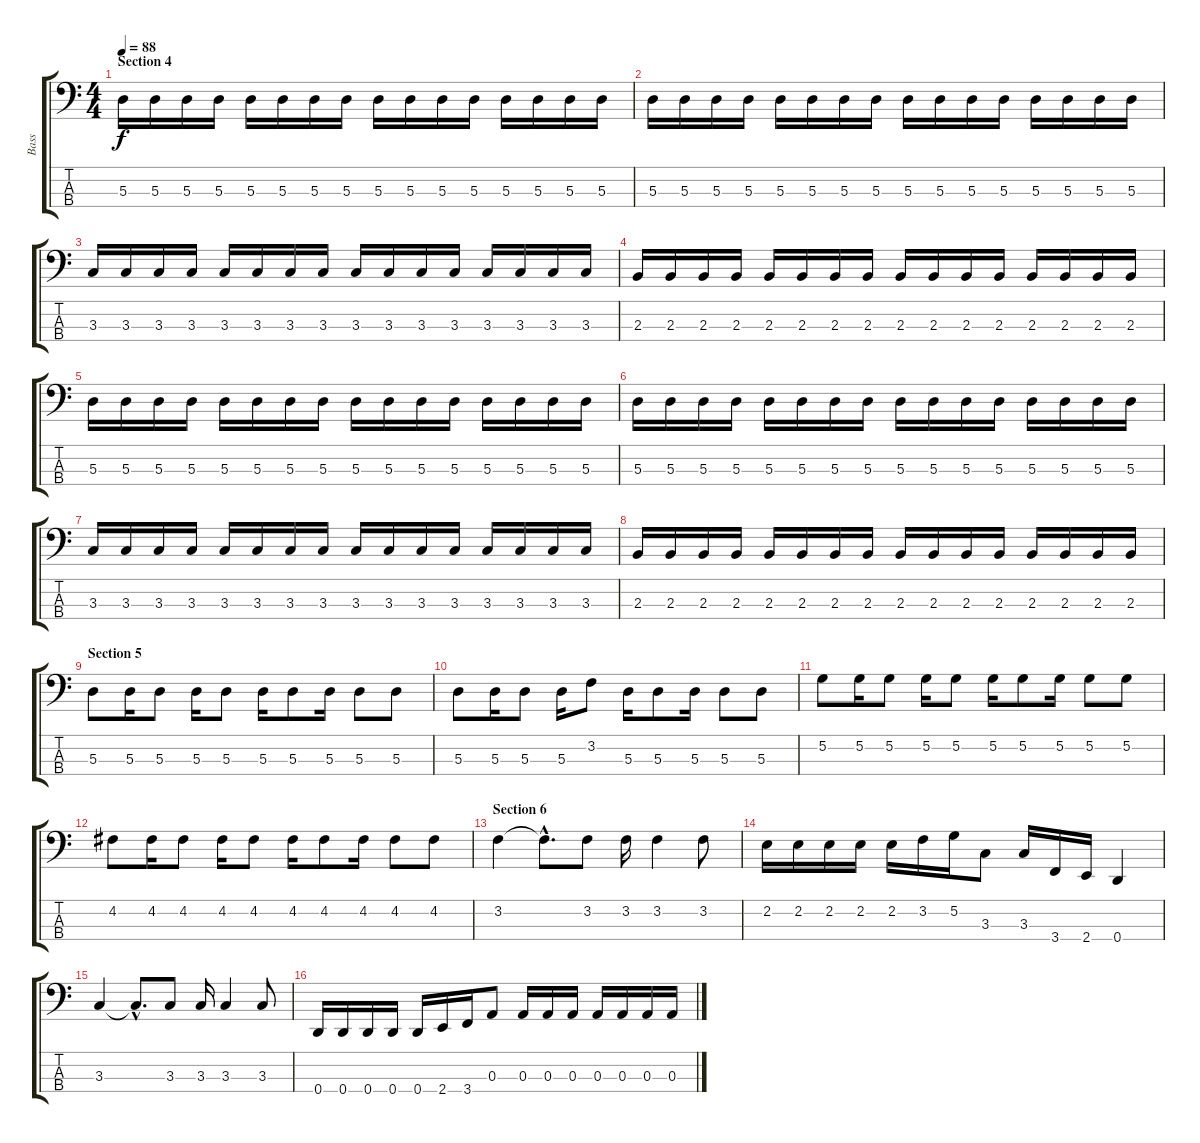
\track ("Bass" "Bass") {instrument electricbassfinger}
\staff {score tabs}
\tuning (G2 D2 A1 D1) {hide}
\ts (4 4)
\section ("" "Section 4")
\tempo 88
\clef f4
\ks c
5.3.16{dy f} 5.3.16 5.3.16 5.3.16 5.3.16 5.3.16 5.3.16 5.3.16 5.3.16 5.3.16 5.3.16 5.3.16 5.3.16 5.3.16 5.3.16 5.3.16 |
5.3.16 5.3.16 5.3.16 5.3.16 5.3.16 5.3.16 5.3.16 5.3.16 5.3.16 5.3.16 5.3.16 5.3.16 5.3.16 5.3.16 5.3.16 5.3.16 |
3.3.16 3.3.16 3.3.16 3.3.16 3.3.16 3.3.16 3.3.16 3.3.16 3.3.16 3.3.16 3.3.16 3.3.16 3.3.16 3.3.16 3.3.16 3.3.16 |
2.3.16 2.3.16 2.3.16 2.3.16 2.3.16 2.3.16 2.3.16 2.3.16 2.3.16 2.3.16 2.3.16 2.3.16 2.3.16 2.3.16 2.3.16 2.3.16 |
5.3.16 5.3.16 5.3.16 5.3.16 5.3.16 5.3.16 5.3.16 5.3.16 5.3.16 5.3.16 5.3.16 5.3.16 5.3.16 5.3.16 5.3.16 5.3.16 |
5.3.16 5.3.16 5.3.16 5.3.16 5.3.16 5.3.16 5.3.16 5.3.16 5.3.16 5.3.16 5.3.16 5.3.16 5.3.16 5.3.16 5.3.16 5.3.16 |
3.3.16 3.3.16 3.3.16 3.3.16 3.3.16 3.3.16 3.3.16 3.3.16 3.3.16 3.3.16 3.3.16 3.3.16 3.3.16 3.3.16 3.3.16 3.3.16 |
2.3.16 2.3.16 2.3.16 2.3.16 2.3.16 2.3.16 2.3.16 2.3.16 2.3.16 2.3.16 2.3.16 2.3.16 2.3.16 2.3.16 2.3.16 2.3.16 |
\section ("" "Section 5")
5.3.8 5.3.16 5.3.8 5.3.16 5.3.8 5.3.16 5.3.8 5.3.16 5.3.8 5.3.8 |
5.3.8 5.3.16 5.3.8 5.3.16 3.2.8 5.3.16 5.3.8 5.3.16 5.3.8 5.3.8 |
5.2.8 5.2.16 5.2.8 5.2.16 5.2.8 5.2.16 5.2.8 5.2.16 5.2.8 5.2.8 |
4.2.8 4.2.16 4.2.8 4.2.16 4.2.8 4.2.16 4.2.8 4.2.16 4.2.8 4.2.8 |
\section ("" "Section 6")
3.2.4 3.2{hac t}.8{d} 3.2.8 3.2.16 3.2.4 3.2.8 |
2.2.16 2.2.16 2.2.16 2.2.16 2.2.16 3.2.16 5.2.16 3.3.8 3.3.16 3.4.16 2.4.16 0.4.4 |
3.3.4 3.3{hac t}.8{d} 3.3.8 3.3.16 3.3.4 3.3.8 |
0.4.16 0.4.16 0.4.16 0.4.16 0.4.16 2.4.16 3.4.16 0.3.8 0.3.16 0.3.16 0.3.16 0.3.16 0.3.16 0.3.16 0.3.16
